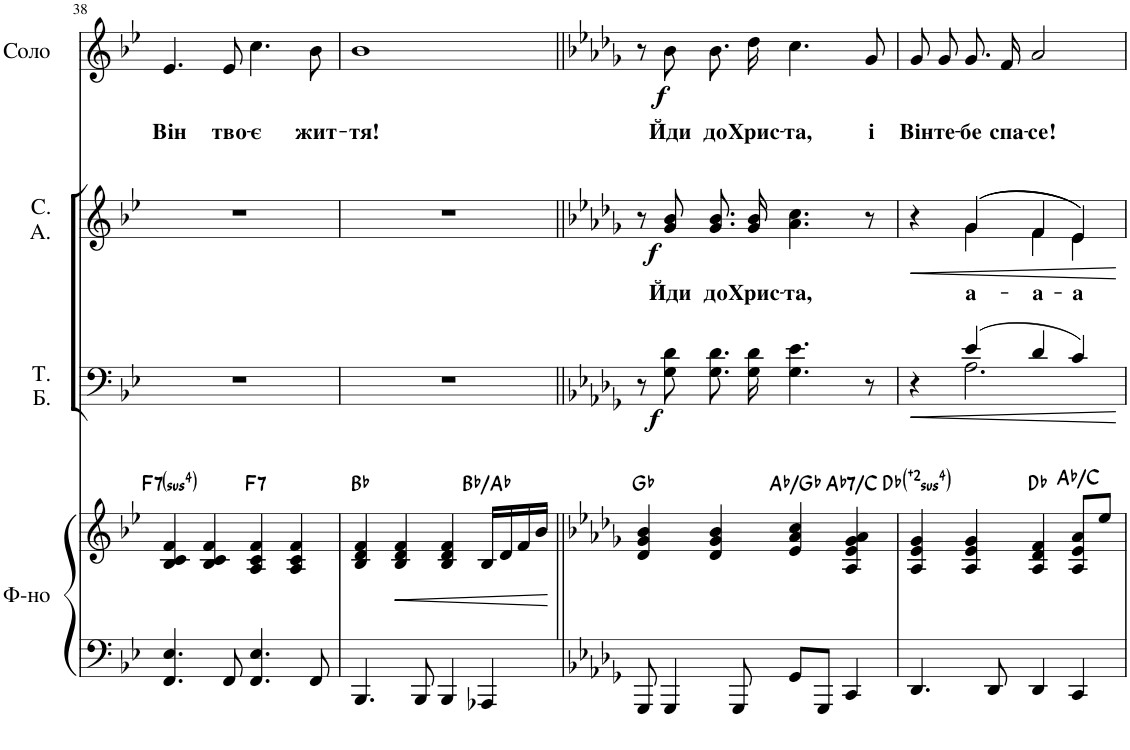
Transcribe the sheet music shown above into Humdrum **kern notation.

**kern	**kern	**dynam	**harte	**kern	**dynam	**kern	**text	**text	**dynam	**kern	**text	**text	**dynam
*part4	*part4	*part4	*part4	*part3	*part3	*part2	*part2	*part2	*part2	*part1	*part1	*part1	*part1
*staff5	*staff4	*staff4/5	*	*staff3	*staff3	*staff2	*staff2	*staff2	*staff2	*staff1	*staff1	*staff1	*staff1
*I"Фортепиано	*	*	*	*I"Т. Б.	*	*I"С. А.	*	*	*	*I"Соло	*	*	*
!!LO:PB:g=z
*clefF4	*clefG2	*	*	*clefF4	*	*clefG2	*	*	*	*clefG2	*	*	*
*k[b-e-]	*k[b-e-]	*	*	*k[b-e-]	*	*k[b-e-]	*	*	*	*k[b-e-]	*	*	*
*M4/4	*M4/4	*	*	*M4/4	*	*M4/4	*	*	*	*M4/4	*	*	*
=38	=38	=38	=38	=38	=38	=38	=38	=38	=38	=38	=38	=38	=38
!	!	!	!LO:H:kt=74	!	!	!	!	!	!	!	!	!LO:LY:b	!
4.FF/ 4.E-/	4B-/ 4c/ 4f/	.	F:sus4(7)	1r	.	1r	.	.	.	4.e-/	.	Він	.
.	4B-/ 4c/ 4f/	.	.	.	.	.	.	.	.	.	.	.	.
!	!	!	!	!	!	!	!	!	!	!	!	!LO:LY:b	!
8FF/	.	.	.	.	.	.	.	.	.	8e-/	.	тво-	.
!	!	!	!LO:H:kt=7	!	!	!	!	!	!	!	!	!LO:LY:b	!
4.FF/ 4.E-/	4A/ 4c/ 4f/	.	F:7	.	.	.	.	.	.	4.cc\	.	-є	.
.	4A/ 4c/ 4f/	.	.	.	.	.	.	.	.	.	.	.	.
!	!	!	!	!	!	!	!	!	!	!	!	!LO:LY:b	!
8FF/	.	.	.	.	.	.	.	.	.	8b-\	.	жит-	.
=39	=39	=39	=39	=39	=39	=39	=39	=39	=39	=39	=39	=39	=39
!	!	!	!	!	!	!	!	!	!	!	!	!LO:LY:b	!
4.BBB-/	4B-/ 4d/ 4f/	.	Bb:maj	1r	.	1r	.	.	.	1b-	.	-тя!	.
!	!	!LO:HP:b	!	!	!	!	!	!	!	!	!	!	!
.	4B-/ 4d/ 4f/	<	.	.	.	.	.	.	.	.	.	.	.
8BBB-/	.	.	.	.	.	.	.	.	.	.	.	.	.
4BBB-/	4B-/ 4d/ 4f/	.	.	.	.	.	.	.	.	.	.	.	.
4AAA-X/	16B-/LL	.	Bb:maj/b7	.	.	.	.	.	.	.	.	.	.
.	16d/	.	.	.	.	.	.	.	.	.	.	.	.
.	16f/	.	.	.	.	.	.	.	.	.	.	.	.
.	16b-/JJ	.	.	.	.	.	.	.	.	.	.	.	.
.	.	[	.	.	.	.	.	.	.	.	.	.	.
=40||	=40||	=40||	=40||	=40||	=40||	=40||	=40||	=40||	=40||	=40||	=40||	=40||	=40||
*k[b-e-a-d-g-]	*k[b-e-a-d-g-]	*	*	*k[b-e-a-d-g-]	*	*k[b-e-a-d-g-]	*	*	*	*k[b-e-a-d-g-]	*	*	*
8GGG-/	4d-/ 4g-/ 4b-/	.	Gb:maj	8r	.	8r	.	.	.	8r	.	.	.
!	!	!	!	!	!LO:DY:b	!	!	!LO:LY:b	!LO:DY:b	!	!	!LO:LY:b	!LO:DY:b
4GGG-/	.	.	.	8G-\ 8d-\	f	8g-/ 8b-/	.	Йди	f	8b-\	.	Йди	f
!	!	!	!	!	!	!	!	!LO:LY:b	!	!	!	!LO:LY:b	!
.	4d-/ 4g-/ 4b-/	.	.	8.G-\ 8.d-\L	.	8.g-/ 8.b-/L	.	до	.	8.b-\L	.	до	.
8GGG-/	.	.	.	.	.	.	.	.	.	.	.	.	.
!	!	!	!	!	!	!	!	!LO:LY:b	!	!	!	!LO:LY:b	!
.	.	.	.	16G-\ 16d-\Jk	.	16g-/ 16b-/Jk	.	Хрис-	.	16dd-\Jk	.	Хрис-	.
!	!	!	!	!	!	!	!	!LO:LY:b	!	!	!	!LO:LY:b	!
8GG-/L	4e-/ 4a-/ 4cc/	.	Ab:maj/b7	4.G-\ 4.e-\	.	4.a-\ 4.cc\	.	-та,	.	4.cc\	.	-та,	.
8GGG-/J	.	.	.	.	.	.	.	.	.	.	.	.	.
!	!	!	!LO:H:kt=7	!	!	!	!	!	!	!	!	!	!
4CC/	4A-/ 4e-/ 4g-/ 4a-/	.	Ab:7/3	.	.	.	.	.	.	.	.	.	.
!	!	!	!	!	!	!	!	!	!	!	!	!LO:LY:b	!
.	.	.	.	8r	.	8r	.	.	.	8g-/	.	і	.
=41	=41	=41	=41	=41	=41	=41	=41	=41	=41	=41	=41	=41	=41
!	!	!	!LO:H:kt=4	!	!LO:HP:b	!	!	!	!LO:HP:b	!	!	!LO:LY:b	!
*	*	*	*	*^	*	*^	*	*	*	*	*	*	*
4.DD-/	4A-/ 4e-/ 4g-/	.	Db:sus4(#2)	4r	4ryy	<	4r	4ryy	.	.	<	8g-/L	.	Він	.
!	!	!	!	!	!	!	!	!	!	!	!	!	!	!LO:LY:b	!
.	.	.	.	.	.	.	.	.	.	.	.	8g-/J	.	те-	.
!	!	!	!	!	!	!	!	!	!	!LO:LY:b	!	!	!	!LO:LY:b	!
.	4A-/ 4e-/ 4g-/	.	.	(4e-/	2.A-\	.	((4g-/	4g-\	.	а-	.	8.g-/L	.	-бе	.
8DD-/	.	.	.	.	.	.	.	.	.	.	.	.	.	.	.
!	!	!	!	!	!	!	!	!	!	!	!	!	!	!LO:LY:b	!
.	.	.	.	.	.	.	.	.	.	.	.	16f/Jk	.	спа-	.
!	!	!	!	!	!	!	!	!	!	!LO:LY:b	!	!	!	!LO:LY:b	!
4DD-/	4A-/ 4d-/ 4f/	.	Db:maj	4d-/	.	.	4f/	4f\	.	-а-	.	2a-/	.	-се!	.
!	!	!	!	!	!	!	!	!	!	!LO:LY:b	!	!	!	!	!
4CC/	8A-/ 8e-/ 8a-/L	.	Ab:maj/3	4c/)	.	.	4e-/))	4e-\	.	-а	.	.	.	.	.
.	8ee-/J	.	.	.	.	.	.	.	.	.	.	.	.	.	.
*	*	*	*	*v	*v	*	*	*	*	*	*	*	*	*	*
*	*	*	*	*	*	*v	*v	*	*	*	*	*	*	*
.	.	.	.	.	[	.	.	.	[	.	.	.	.
=	=	=	=	=	=	=	=	=	=	=	=	=	=
*-	*-	*-	*-	*-	*-	*-	*-	*-	*-	*-	*-	*-	*-
